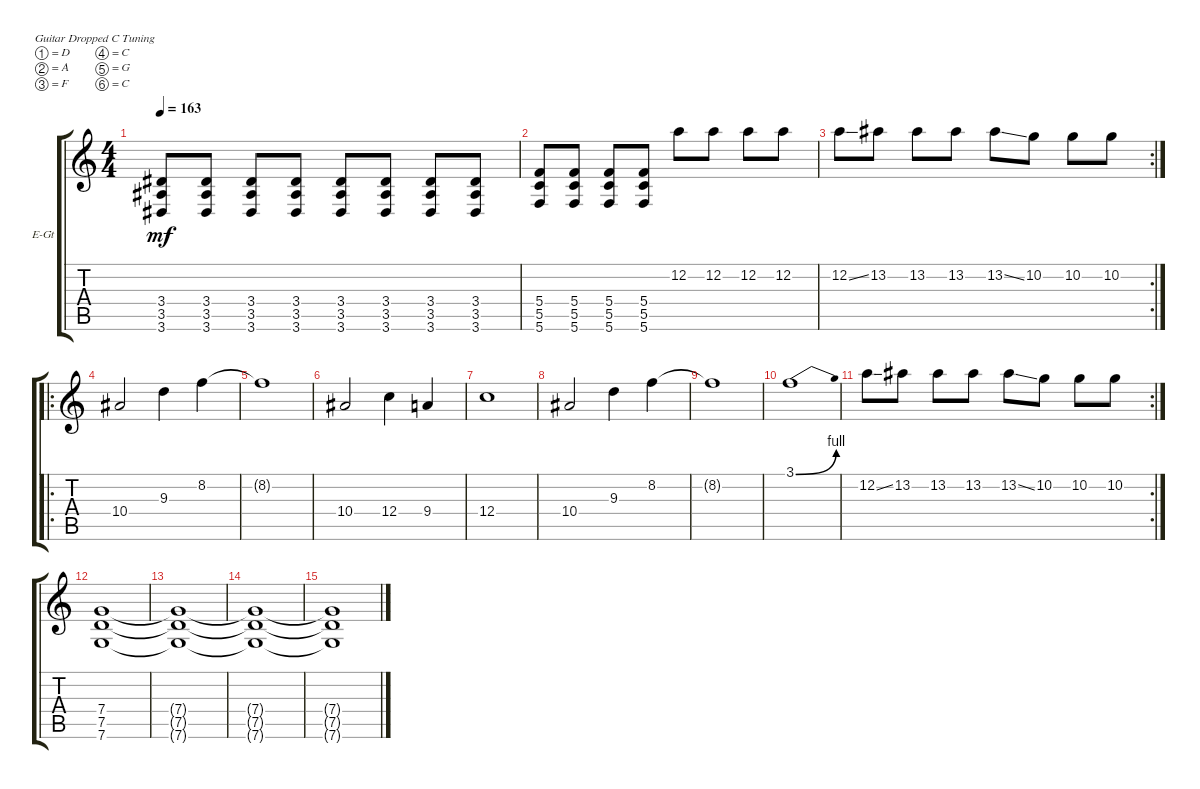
\defaultSystemsLayout 4
\bracketExtendMode groupsimilarinstruments
\firstSystemTrackNameOrientation horizontal
\otherSystemsTrackNameOrientation horizontal
\track ("Michael Padget" "E-Gt") {instrument distortionguitar}
\staff {score tabs}
\tuning (D4 A3 F3 C3 G2 C2)
\ts (4 4)
\tempo 163
\clef g2
\ks c
(3.4 3.5 3.6).8{dy mf} (3.6 3.5 3.4).8 (3.4 3.5 3.6).8 (3.6 3.5 3.4).8 (3.4 3.5 3.6).8 (3.6 3.5 3.4).8 (3.4 3.5 3.6).8 (3.6 3.5 3.4).8 |
(5.6 5.5 5.4).8 (5.4 5.5 5.6).8 (5.6 5.5 5.4).8 (5.4 5.5 5.6).8 12.2.8 12.2.8 12.2.8 12.2.8 |
\rc 2
12.2{ss}.8 13.2.8 13.2.8 13.2.8 13.2{ss}.8 10.2.8 10.2.8 10.2.8 |
\ro
10.4.2 9.3.4 8.2.4 |
8.2{t}.1 |
10.4.2 12.4.4 9.4.4 |
12.4.1 |
10.4.2 9.3.4 8.2.4 |
8.2{t}.1 |
3.1{be (bend 0 0 15 4)}.1 |
\rc 2
12.2{ss}.8 13.2.8 13.2.8 13.2.8 13.2{ss}.8 10.2.8 10.2.8 10.2.8 |
(7.6 7.5 7.4).1 |
(7.6{t} 7.5{t} 7.4{t}).1 |
(7.6{t} 7.5{t} 7.4{t}).1 |
(7.6{t} 7.5{t} 7.4{t}).1
